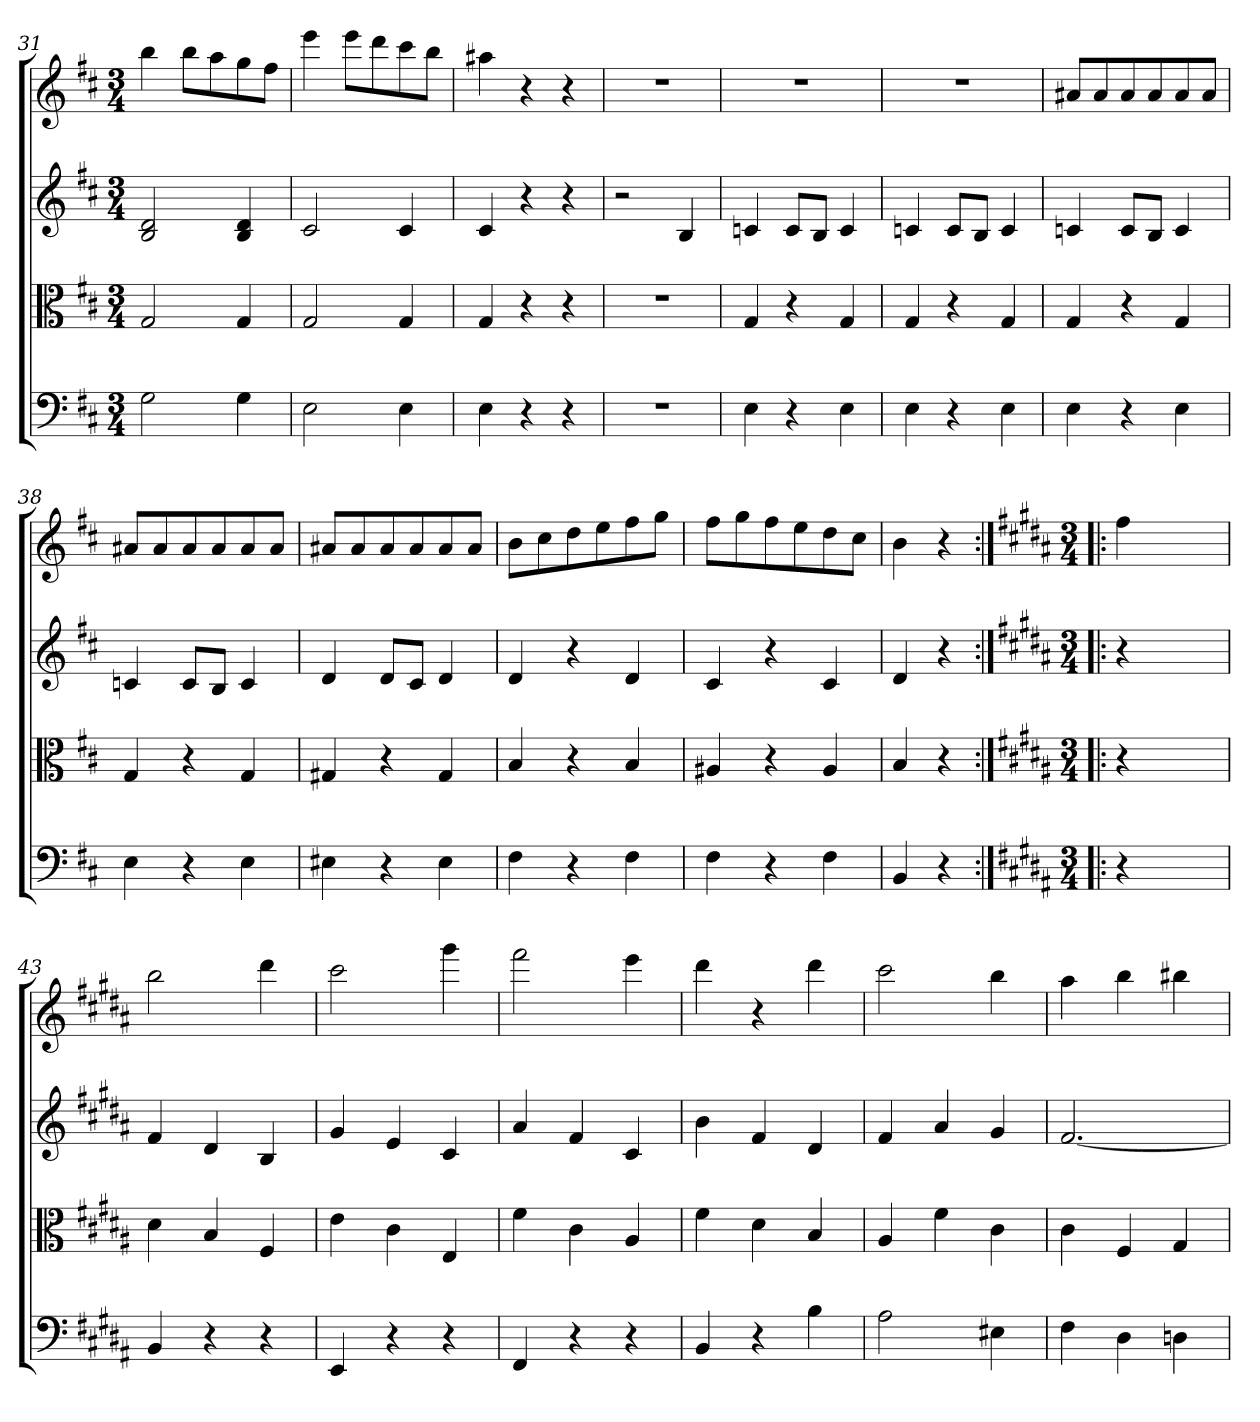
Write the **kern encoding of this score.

**kern	**kern	**kern	**kern
*part4	*part3	*part2	*part1
*staff4	*staff3	*staff2	*staff1
*clefF4	*clefC3	*clefG2	*clefG2
*k[f#c#]	*k[f#c#]	*k[f#c#]	*k[f#c#]
*b:	*b:	*b:	*b:
*M3/4	*M3/4	*M3/4	*M3/4
=31	=31	=31	=31
2G\	2G/	2B/ 2d/	4bb\
.	.	.	8bb\L
.	.	.	8aa\
4G\	4G/	4B/ 4d/	8gg\
.	.	.	8ff#\J
=32	=32	=32	=32
2E\	2G/	2c#/	4eee\
.	.	.	8eee\L
.	.	.	8ddd\
4E\	4G/	4c#/	8ccc#\
.	.	.	8bb\J
=33	=33	=33	=33
4E\	4G/	4c#/	4aa#X\
4r	4r	4r	4r
4r	4r	4r	4r
=34	=34	=34	=34
2.r	2.r	2r	2.r
.	.	4B/	.
=35	=35	=35	=35
4E\	4G/	4cn/	2.r
4r	4r	8c/L	.
.	.	8B/J	.
4E\	4G/	4c/	.
=36	=36	=36	=36
4E\	4G/	4cn/	2.r
4r	4r	8c/L	.
.	.	8B/J	.
4E\	4G/	4c/	.
=37	=37	=37	=37
4E\	4G/	4cn/	8a#X/L
.	.	.	8a#/
4r	4r	8c/L	8a#/
.	.	8B/J	8a#/
4E\	4G/	4c/	8a#/
.	.	.	8a#/J
=38	=38	=38	=38
4E\	4G/	4cn/	8a#X/L
.	.	.	8a#/
4r	4r	8c/L	8a#/
.	.	8B/J	8a#/
4E\	4G/	4c/	8a#/
.	.	.	8a#/J
=39	=39	=39	=39
4E#X\	4G#X/	4d/	8a#X/L
.	.	.	8a#/
4r	4r	8d/L	8a#/
.	.	8c#/J	8a#/
4E#\	4G#/	4d/	8a#/
.	.	.	8a#/J
=40	=40	=40	=40
4F#\	4B/	4d/	8b\L
.	.	.	8cc#\
4r	4r	4r	8dd\
.	.	.	8ee\
4F#\	4B/	4d/	8ff#\
.	.	.	8gg\J
=41	=41	=41	=41
4F#\	4A#X/	4c#/	8ff#\L
.	.	.	8gg\
4r	4r	4r	8ff#\
.	.	.	8ee\
4F#\	4A#/	4c#/	8dd\
.	.	.	8cc#\J
=42	=42	=42	=42
4BB/	4B/	4d/	4b\
4r	4r	4r	4r
=:|!|:	=:|!|:	=:|!|:	=:|!|:
*k[f#c#g#d#a#]	*k[f#c#g#d#a#]	*k[f#c#g#d#a#]	*k[f#c#g#d#a#]
*B:	*B:	*B:	*B:
*M3/4	*M3/4	*M3/4	*M3/4
4r	4r	4r	4ff#\
2ryy	2ryy	2ryy	2ryy
=43	=43	=43	=43
4BB/	4d#\	4f#/	2bb\
4r	4B/	4d#/	.
4r	4F#/	4B/	4ddd#\
=44	=44	=44	=44
4EE/	4e\	4g#/	2ccc#\
4r	4c#\	4e/	.
4r	4E/	4c#/	4ggg#\
=45	=45	=45	=45
4FF#/	4f#\	4a#/	2fff#\
4r	4c#\	4f#/	.
4r	4A#/	4c#/	4eee\
=46	=46	=46	=46
4BB/	4f#\	4b\	4ddd#\
4r	4d#\	4f#/	4r
4B\	4B/	4d#/	4ddd#\
=47	=47	=47	=47
2A#\	4A#/	4f#/	2ccc#\
.	4f#\	4a#/	.
4E#X\	4c#\	4g#/	4bb\
=48	=48	=48	=48
4F#\	4c#\	[2.f#/	4aa#\
4D#\	4F#/	.	4bb\
4Dn\	4G#/	.	4bb#X\
=	=	=	=
*-	*-	*-	*-
